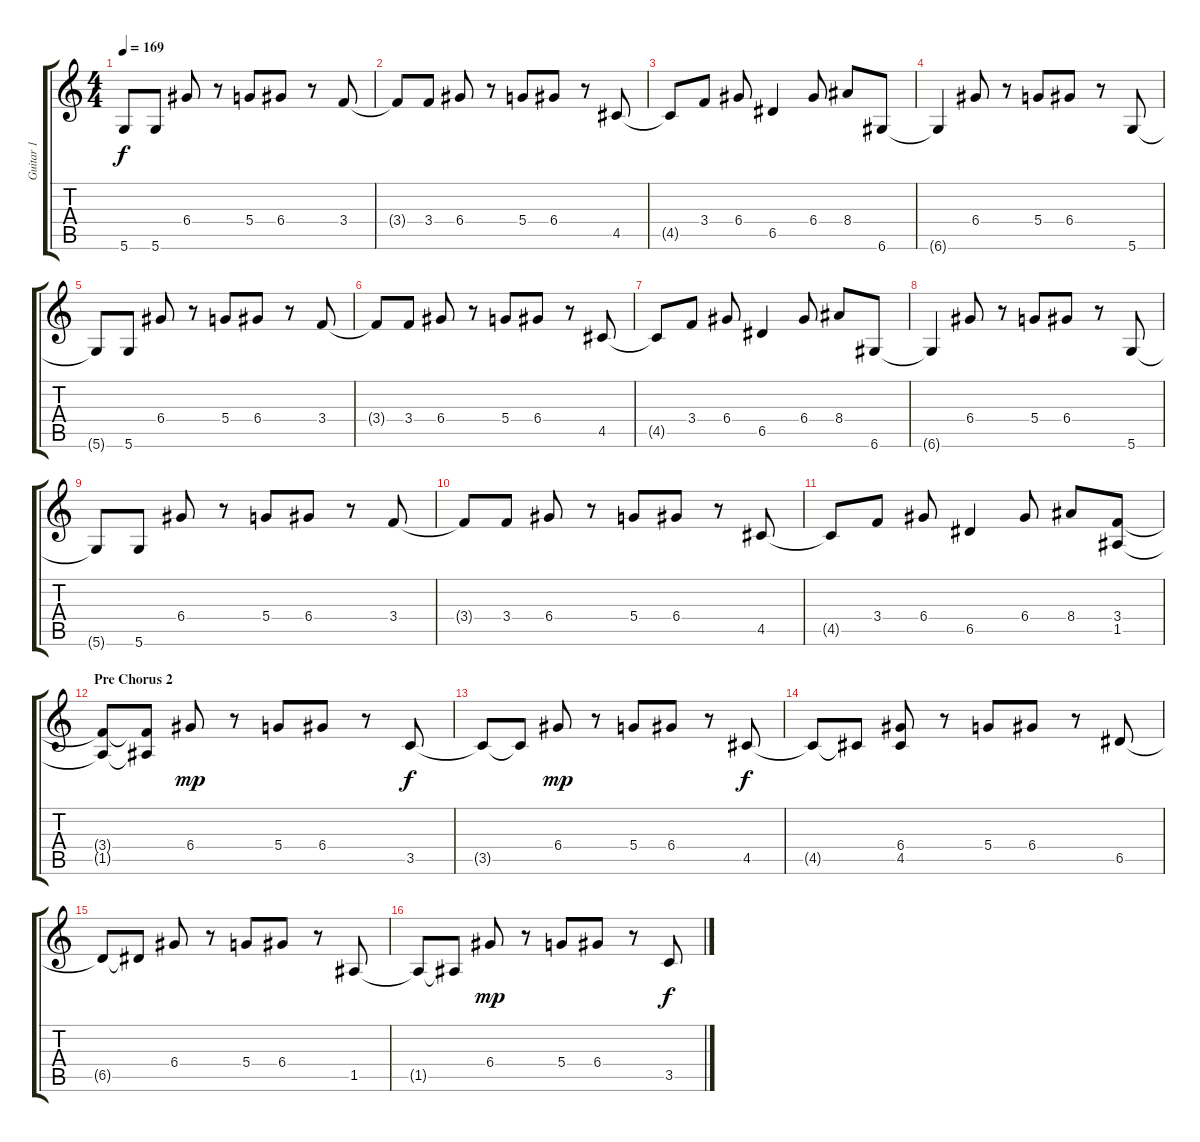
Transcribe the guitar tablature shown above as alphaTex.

\track ("Guitar 1" "Guitar 1") {instrument distortionguitar}
\staff {score tabs}
\tuning (E4 B3 G3 D3 A2 D2) {hide}
\ts (4 4)
\tempo 169
\clef g2
\ks c
5.6{t}.8{dy f} 5.6.8 6.4.8 r.8 5.4.8 6.4.8 r.8 3.4.8 |
3.4{t}.8 3.4.8 6.4.8 r.8 5.4.8 6.4.8 r.8 4.5.8 |
4.5{t}.8 3.4.8 6.4.8 6.5.4 6.4.8 8.4.8 6.6.8 |
6.6{t}.4 6.4.8 r.8 5.4.8 6.4.8 r.8 5.6.8 |
5.6{t}.8 5.6.8 6.4.8 r.8 5.4.8 6.4.8 r.8 3.4.8 |
3.4{t}.8 3.4.8 6.4.8 r.8 5.4.8 6.4.8 r.8 4.5.8 |
4.5{t}.8 3.4.8 6.4.8 6.5.4 6.4.8 8.4.8 6.6.8 |
6.6{t}.4 6.4.8 r.8 5.4.8 6.4.8 r.8 5.6.8 |
5.6{t}.8 5.6.8 6.4.8 r.8 5.4.8 6.4.8 r.8 3.4.8 |
3.4{t}.8 3.4.8 6.4.8 r.8 5.4.8 6.4.8 r.8 4.5.8 |
4.5{t}.8 3.4.8 6.4.8 6.5.4 6.4.8 8.4.8 (3.4 1.5).8 |
\section ("" "Pre Chorus 2")
(3.4{t} 1.5{t}).8 (3.4{t} 1.5{t}).8 6.4.8{dy mp} r.8 5.4.8 6.4.8 r.8 3.5.8{dy f} |
3.5{t}.8 3.5{t}.8 6.4.8{dy mp} r.8 5.4.8 6.4.8 r.8 4.5.8{dy f} |
4.5{t}.8 4.5{t}.8 (6.4 4.5).8 r.8 5.4.8 6.4.8 r.8 6.5.8 |
6.5{t}.8 6.5{t}.8 6.4.8 r.8 5.4.8 6.4.8 r.8 1.5.8 |
1.5{t}.8 1.5{t}.8 6.4.8{dy mp} r.8 5.4.8 6.4.8 r.8 3.5.8{dy f}
